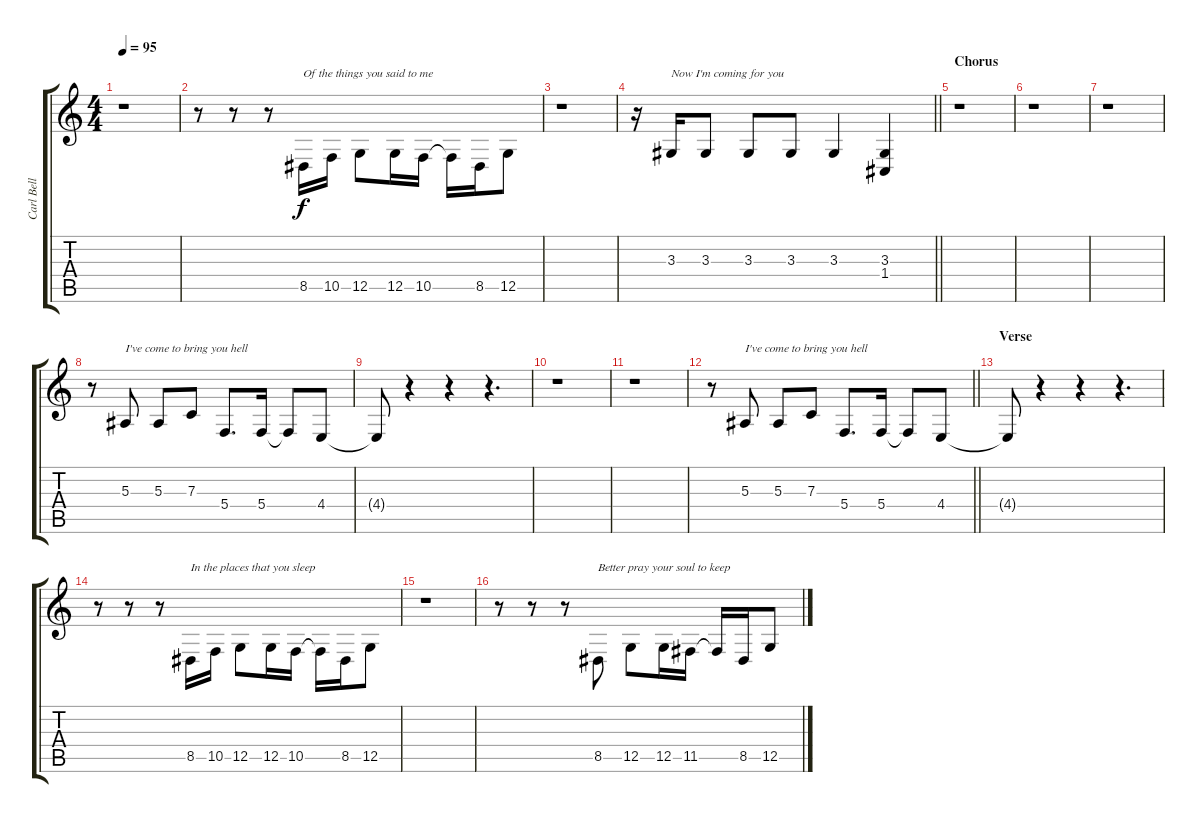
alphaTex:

\track ("Carl Bell (Backing Vocals)" "Carl Bell ") {instrument harmonica}
\staff {score tabs}
\tuning (D4 A3 F3 C3 G2 C2) {hide}
\ts (4 4)
\tempo 95
\clef g2
\ks c
r.1{dy f} |
r.8 r.8 r.8 8.5.16{txt "Of the things you said to me" beam Down} 10.5.16{beam Down} 12.5.8{beam Down} 12.5.16{beam Down} 10.5.16{beam Down} 10.5{t}.16{beam Down} 8.5.16{beam Down} 12.5.8{beam Down} |
r.1 |
\barLineRight lightlight
r.16 3.3.16{txt "Now I'm coming for you"} 3.3.8 3.3.8 3.3.8 3.3.4 (3.3 1.4).4 |
\section ("" "Chorus")
r.1 |
r.1 |
r.1 |
r.8 5.3.8{txt "I've come to bring you hell"} 5.3.8 7.3.8 5.4.8{d} 5.4.16 5.4{t}.8 4.4.8 |
4.4{t}.8 r.4 r.4 r.4{d} |
r.1 |
r.1 |
\barLineRight lightlight
r.8 5.3.8{txt "I've come to bring you hell"} 5.3.8 7.3.8 5.4.8{d} 5.4.16 5.4{t}.8 4.4.8 |
\section ("" "Verse")
4.4{t}.8 r.4 r.4 r.4{d} |
r.8 r.8 r.8 8.5.16{txt "In the places that you sleep" beam Down} 10.5.16{beam Down} 12.5.8{beam Down} 12.5.16{beam Down} 10.5.16{beam Down} 10.5{t}.16{beam Down} 8.5.16{beam Down} 12.5.8{beam Down} |
r.1 |
r.8 r.8 r.8 8.5.8{txt "Better pray your soul to keep" beam Down} 12.5.8{beam Down} 12.5.16{beam Down} 11.5.16{beam Down} 11.5{t}.16 8.5.16 12.5.8
